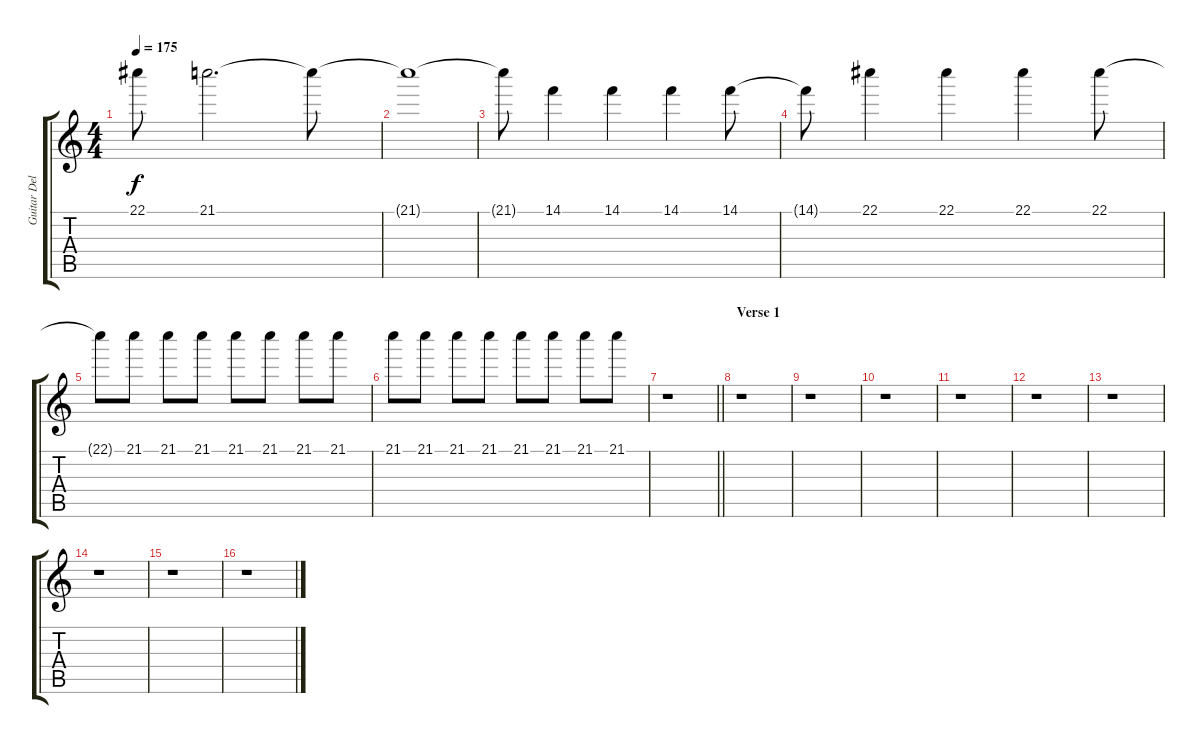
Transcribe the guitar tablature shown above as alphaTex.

\track ("Guitar Delay | Josh" "Guitar Del") {instrument overdrivenguitar}
\staff {score tabs}
\tuning (Eb4 Bb3 Gb3 Db3 Ab2 Db2) {hide}
\ts (4 4)
\tempo 175
\clef g2
\ks c
22.1{t}.8{dy f} 21.1.2{d} 21.1{t}.8 |
21.1{t}.1 |
21.1{t}.8 14.1.4 14.1.4 14.1.4 14.1.8 |
14.1{t}.8 22.1.4 22.1.4 22.1.4 22.1.8 |
22.1{t}.8 21.1.8 21.1.8 21.1.8 21.1.8 21.1.8 21.1.8 21.1.8 |
21.1.8 21.1.8 21.1.8 21.1.8 21.1.8 21.1.8 21.1.8 21.1.8 |
\barLineRight lightlight
r.1 |
\section ("" "Verse 1")
r.1 |
r.1 |
r.1 |
r.1 |
r.1 |
r.1 |
r.1 |
r.1 |
r.1
